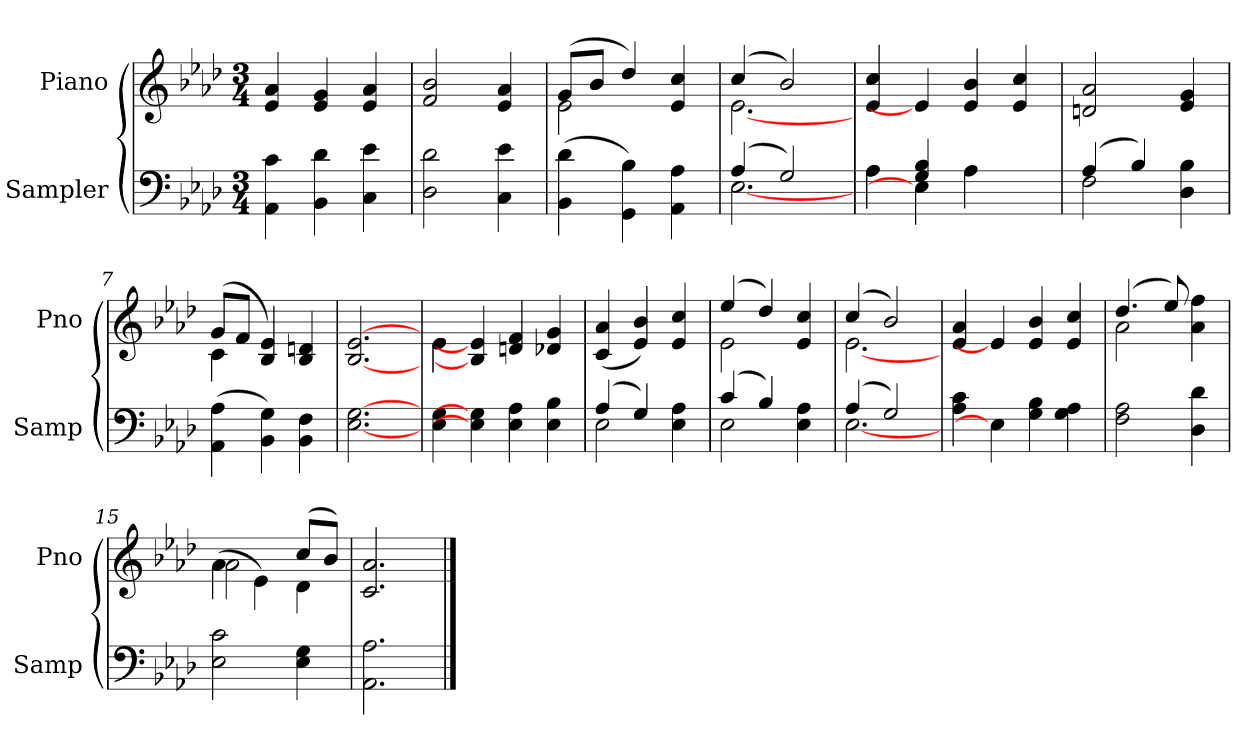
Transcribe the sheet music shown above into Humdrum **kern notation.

**kern	**kern
*part2	*part1
*staff2	*staff1
*I"Sampler	*I"Piano
*I'Samp	*I'Pno
*clefF4	*clefG2
*k[b-e-a-d-]	*k[b-e-a-d-]
*A-:	*A-:
*M3/4	*M3/4
=1	=1
4AA- 4c	4e- 4a-
4BB- 4d-	4e- 4g
4C 4e-	4e- 4a-
=2	=2
2D- 2d-	2f 2b-
4C 4e-	4e- 4a-
=3	=3
*	*^
(4BB- 4d-	(8g/L	2e-
.	8b-/J	.
4GG 4B-)	4dd-/)	.
4AA- 4A-	4e- 4cc	4ryy
=4	=4	=4
*^	*	*
(4A-/	[2.E-	(4cc/	[2.e-
2G/)	.	2b-/)	.
*	*	*v	*v
=5	=5	=5
4A-\	4A-	4e- 4cc
4G 4B-	4E-]	4e-]
4A-	4ryy	4e- 4b-
4ryy	4ryy	4e- 4cc
=6	=6	=6
(4A-/	2F	2dn 2a-
4B-/)	.	.
4D- 4B-	4ryy	4e- 4g
*v	*v	*
=7	=7
*	*^
(4AA- 4A-	(8g/L	4c
.	8f/J	.
4BB- 4G)	4B- 4e-)	2ryy
4BB- 4F	4B- 4dn	.
*	*v	*v
=8	=8
[2.E- [2.G	[2.B- [2.e-
=9	=9
*	*^
4E- 4G	4e-\	4e-
4E-] 4G]	4B-] 4e-]	2.ryy
4E- 4A-	4dn 4f	.
4E- 4B-	4d-X 4g	.
*	*v	*v
=10	=10
*^	*
(4A-/	2E-	(4c 4a-
4G/)	.	4e- 4b-)
4E- 4A-	4ryy	4e- 4cc
=11	=11	=11
*	*	*^
(4c/	2E-	(4ee-/	2e-
4B-/)	.	4dd-/)	.
4E- 4A-	4ryy	4e- 4cc	4ryy
=12	=12	=12	=12
(4A-/	[2.E-	(4cc/	[2.e-
2G/)	.	2b-/)	.
*v	*v	*	*
*	*v	*v
=13	=13
4A- 4c	4e- 4a-
4E-]	4e-]
4G 4B-	4e- 4b-
4G 4A-	4e- 4cc
=14	=14
*	*^
2F 2A-	(4.dd-/	2a-
.	8ee-/)	.
4D- 4d-	4a- 4ff	4ryy
=15	=15	=15
2E- 2c	(4a-\	2a-
.	4e-\)	.
4E- 4G	(8cc/L	4d-
.	8b-/J)	.
*	*v	*v
=16	=16
2.AA- 2.A-	2.c 2.a-
==	==
*-	*-
